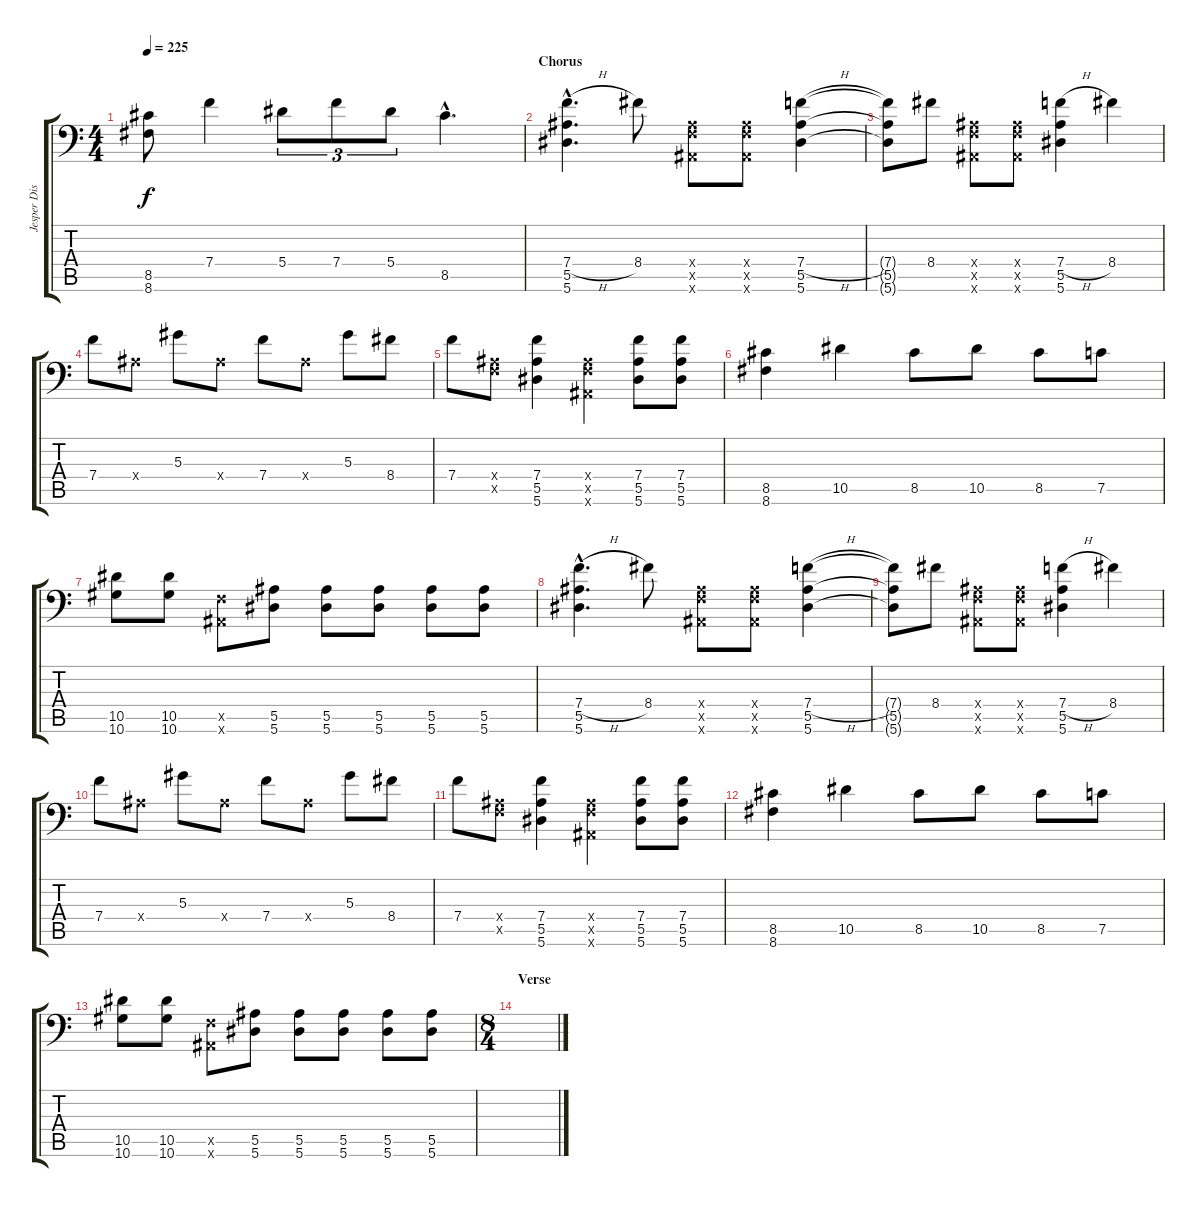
\track ("Jesper Dist." "Jesper Dis") {instrument distortionguitar}
\staff {score tabs}
\tuning (C4 G3 Eb3 Bb2 F2 Bb1) {hide}
\ts (4 4)
\tempo 225
\clef f4
\ks c
(8.5 8.6).8{dy f} 7.4.4 5.4.8{tu (3 2)} 7.4.8{tu (3 2)} 5.4.8{tu (3 2)} 8.5{hac}.4{d} |
\section ("" "Chorus")
(7.4{h hac} 5.5{hac} 5.6{hac}).4{d} 8.4.8 (0.4{x} 0.5{x} 0.6{x}).8 (0.4{x} 0.5{x} 0.6{x}).8 (7.4{h} 5.5 5.6).4 |
(7.4{t} 5.5{t} 5.6{t}).8 8.4.8 (0.4{x} 0.5{x} 0.6{x}).8 (0.4{x} 0.5{x} 0.6{x}).8 (7.4{h} 5.5 5.6).4 8.4.4 |
7.4.8 0.4{x}.8 5.3.8 0.4{x}.8 7.4.8 0.4{x}.8 5.3.8 8.4.8 |
7.4.8 (0.4{x} 0.5{x}).8 (7.4 5.5 5.6).4 (0.4{x} 0.5{x} 0.6{x}).4 (7.4 5.5 5.6).8 (7.4 5.5 5.6).8 |
(8.5 8.6).4 10.5.4 8.5.8 10.5.8 8.5.8 7.5.8 |
(10.5 10.6).8 (10.5 10.6).8 (0.5{x} 0.6{x}).8 (5.5 5.6).8 (5.5 5.6).8 (5.5 5.6).8 (5.5 5.6).8 (5.5 5.6).8 |
(7.4{h hac} 5.5{hac} 5.6{hac}).4{d} 8.4.8 (0.4{x} 0.5{x} 0.6{x}).8 (0.4{x} 0.5{x} 0.6{x}).8 (7.4{h} 5.5 5.6).4 |
(7.4{t} 5.5{t} 5.6{t}).8 8.4.8 (0.4{x} 0.5{x} 0.6{x}).8 (0.4{x} 0.5{x} 0.6{x}).8 (7.4{h} 5.5 5.6).4 8.4.4 |
7.4.8 0.4{x}.8 5.3.8 0.4{x}.8 7.4.8 0.4{x}.8 5.3.8 8.4.8 |
7.4.8 (0.4{x} 0.5{x}).8 (7.4 5.5 5.6).4 (0.4{x} 0.5{x} 0.6{x}).4 (7.4 5.5 5.6).8 (7.4 5.5 5.6).8 |
(8.5 8.6).4 10.5.4 8.5.8 10.5.8 8.5.8 7.5.8 |
(10.5 10.6).8 (10.5 10.6).8 (0.5{x} 0.6{x}).8 (5.5 5.6).8 (5.5 5.6).8 (5.5 5.6).8 (5.5 5.6).8 (5.5 5.6).8 |
\ts (8 4)
\section ("" "Verse")
